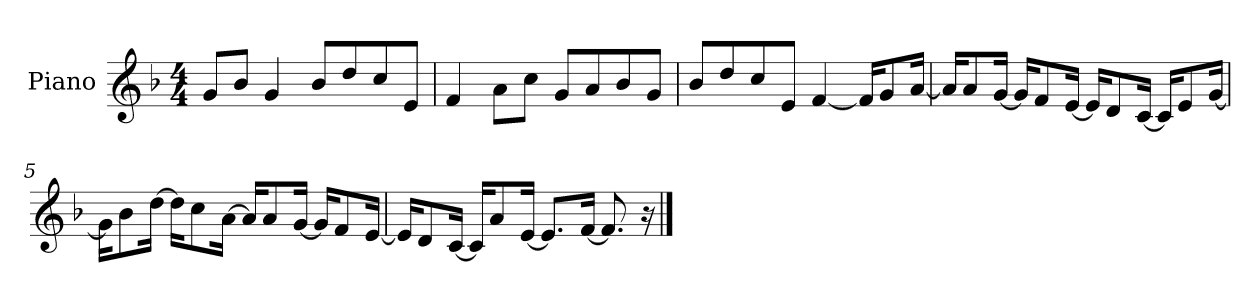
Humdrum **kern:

**kern
*part1
*staff1
*I"Piano
*I'P-no
*clefG2
*k[b-]
*M4/4
*MM90
=1
8g/L
8b-/J
4g/
8b-/L
8dd/
8cc/
8e/J
=2
4f/
8a\L
8cc\J
8g/L
8a/
8b-/
8g/J
=3
8b-/L
8dd/
8cc/
8e/J
[4f/
16f/KL]
8g/
[16a/Jk
=4
16a/KL]
8a/
[16g/Jk
16g/KL]
8f/
[16e/Jk
16e/KL]
8d/
[16c/Jk
16c/KL]
8e/
[16g/Jk
!!LO:LB:g=z
=5
16g\KL]
8b-\
[16dd\Jk
16dd\KL]
8cc\
[16a\Jk
16a/KL]
8a/
[16g/Jk
16g/KL]
8f/
[16e/Jk
=6
16e/KL]
8d/
[16c/Jk
16c/KL]
8a/
[16e/Jk
8.e/L]
[16f/Jk
8.f/]
16r
==
*-
